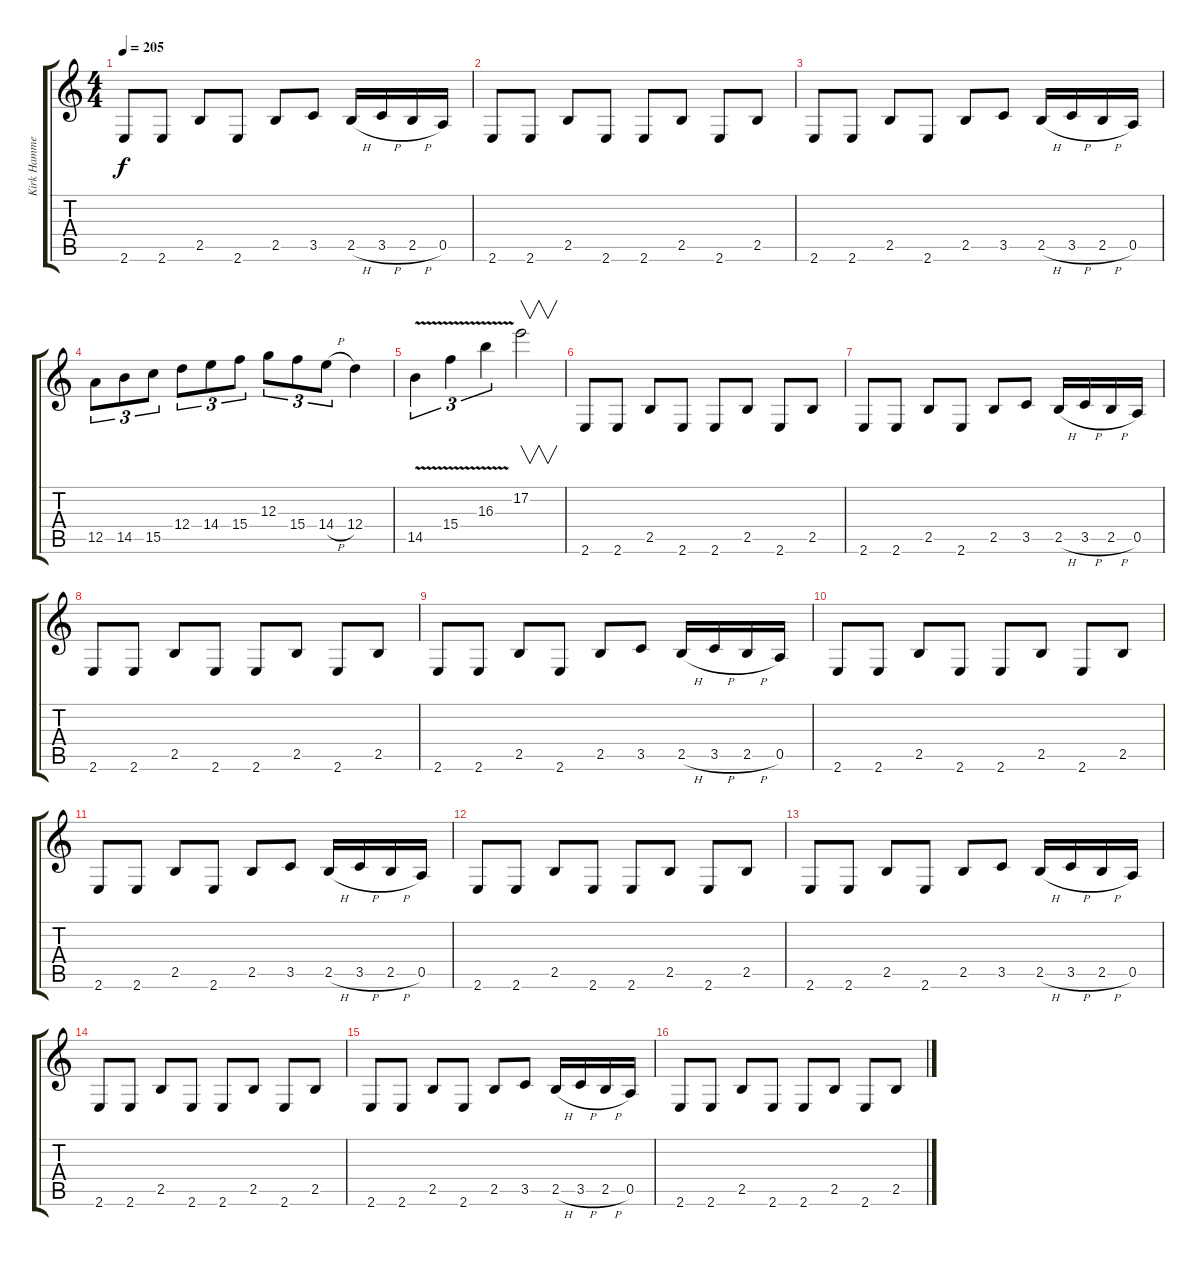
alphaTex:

\track ("Kirk Hammet" "Kirk Hamme") {instrument distortionguitar}
\staff {score tabs}
\tuning (E4 B3 G3 D3 A2 D2) {hide}
\ts (4 4)
\tempo 205
\clef g2
\ks c
2.6.8{dy f} 2.6.8 2.5.8 2.6.8 2.5.8 3.5.8 2.5{h}.16 3.5{h}.16 2.5{h}.16 0.5.16 |
2.6.8 2.6.8 2.5.8 2.6.8 2.6.8 2.5.8 2.6.8 2.5.8 |
2.6.8 2.6.8 2.5.8 2.6.8 2.5.8 3.5.8 2.5{h}.16 3.5{h}.16 2.5{h}.16 0.5.16 |
12.5.8{tu (3 2)} 14.5.8{tu (3 2)} 15.5.8{tu (3 2)} 12.4.8{tu (3 2)} 14.4.8{tu (3 2)} 15.4.8{tu (3 2)} 12.3.8{tu (3 2)} 15.4.8{tu (3 2)} 14.4{h}.8{tu (3 2)} 12.4.4 |
14.5{v}.4{tu (3 2)} 15.4{v}.4{tu (3 2)} 16.3{v}.4{tu (3 2)} 17.2.2{v} |
2.6.8 2.6.8 2.5.8 2.6.8 2.6.8 2.5.8 2.6.8 2.5.8 |
2.6.8 2.6.8 2.5.8 2.6.8 2.5.8 3.5.8 2.5{h}.16 3.5{h}.16 2.5{h}.16 0.5.16 |
2.6.8 2.6.8 2.5.8 2.6.8 2.6.8 2.5.8 2.6.8 2.5.8 |
2.6.8 2.6.8 2.5.8 2.6.8 2.5.8 3.5.8 2.5{h}.16 3.5{h}.16 2.5{h}.16 0.5.16 |
2.6.8 2.6.8 2.5.8 2.6.8 2.6.8 2.5.8 2.6.8 2.5.8 |
2.6.8 2.6.8 2.5.8 2.6.8 2.5.8 3.5.8 2.5{h}.16 3.5{h}.16 2.5{h}.16 0.5.16 |
2.6.8 2.6.8 2.5.8 2.6.8 2.6.8 2.5.8 2.6.8 2.5.8 |
2.6.8 2.6.8 2.5.8 2.6.8 2.5.8 3.5.8 2.5{h}.16 3.5{h}.16 2.5{h}.16 0.5.16 |
2.6.8 2.6.8 2.5.8 2.6.8 2.6.8 2.5.8 2.6.8 2.5.8 |
2.6.8 2.6.8 2.5.8 2.6.8 2.5.8 3.5.8 2.5{h}.16 3.5{h}.16 2.5{h}.16 0.5.16 |
2.6.8 2.6.8 2.5.8 2.6.8 2.6.8 2.5.8 2.6.8 2.5.8
